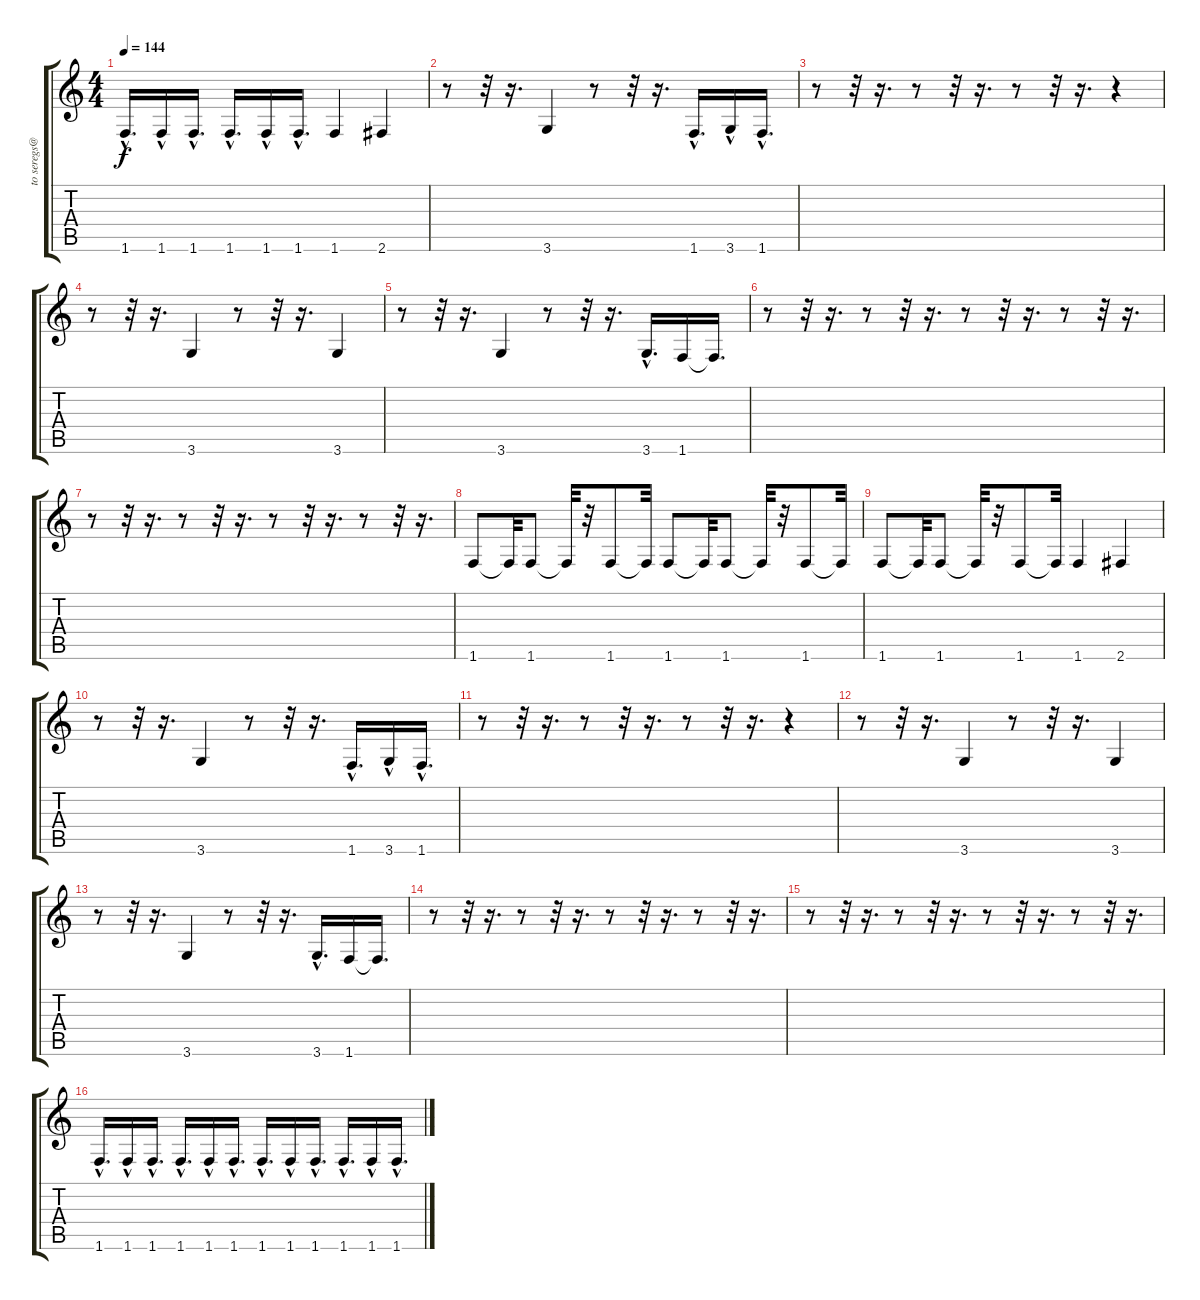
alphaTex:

\track ("to seregs@dnttm.ru" "to seregs@") {instrument electricbassfinger}
\staff {score tabs}
\tuning (E4 B3 G3 D3 A2 E2) {hide}
\ts (4 4)
\tempo 144
\clef g2
\ks c
1.6{hac}.16{d dy f} 1.6{hac}.16 1.6{hac}.16{d} 1.6{hac}.16{d} 1.6{hac}.16 1.6{hac}.16{d} 1.6.4 2.6.4 |
r.8 r.32 r.16{d} 3.6.4 r.8 r.32 r.16{d} 1.6{hac}.16{d} 3.6{hac}.16 1.6{hac}.16{d} |
r.8 r.32 r.16{d} r.8 r.32 r.16{d} r.8 r.32 r.16{d} r.4 |
r.8 r.32 r.16{d} 3.6.4 r.8 r.32 r.16{d} 3.6.4 |
r.8 r.32 r.16{d} 3.6.4 r.8 r.32 r.16{d} 3.6{hac}.16{d} 1.6.16 1.6{t}.16{d} |
r.8 r.32 r.16{d} r.8 r.32 r.16{d} r.8 r.32 r.16{d} r.8 r.32 r.16{d} |
r.8 r.32 r.16{d} r.8 r.32 r.16{d} r.8 r.32 r.16{d} r.8 r.32 r.16{d} |
1.6.8 1.6{t}.32 1.6.8 1.6{t}.32 r.32 1.6.8 1.6{t}.32 1.6.8 1.6{t}.32 1.6.8 1.6{t}.32 r.32 1.6.8 1.6{t}.32 |
1.6.8 1.6{t}.32 1.6.8 1.6{t}.32 r.32 1.6.8 1.6{t}.32 1.6.4 2.6.4 |
r.8 r.32 r.16{d} 3.6.4 r.8 r.32 r.16{d} 1.6{hac}.16{d} 3.6{hac}.16 1.6{hac}.16{d} |
r.8 r.32 r.16{d} r.8 r.32 r.16{d} r.8 r.32 r.16{d} r.4 |
r.8 r.32 r.16{d} 3.6.4 r.8 r.32 r.16{d} 3.6.4 |
r.8 r.32 r.16{d} 3.6.4 r.8 r.32 r.16{d} 3.6{hac}.16{d} 1.6.16 1.6{t}.16{d} |
r.8 r.32 r.16{d} r.8 r.32 r.16{d} r.8 r.32 r.16{d} r.8 r.32 r.16{d} |
r.8 r.32 r.16{d} r.8 r.32 r.16{d} r.8 r.32 r.16{d} r.8 r.32 r.16{d} |
1.6{hac}.16{d} 1.6{hac}.16 1.6{hac}.16{d} 1.6{hac}.16{d} 1.6{hac}.16 1.6{hac}.16{d} 1.6{hac}.16{d} 1.6{hac}.16 1.6{hac}.16{d} 1.6{hac}.16{d} 1.6{hac}.16 1.6{hac}.16{d}
